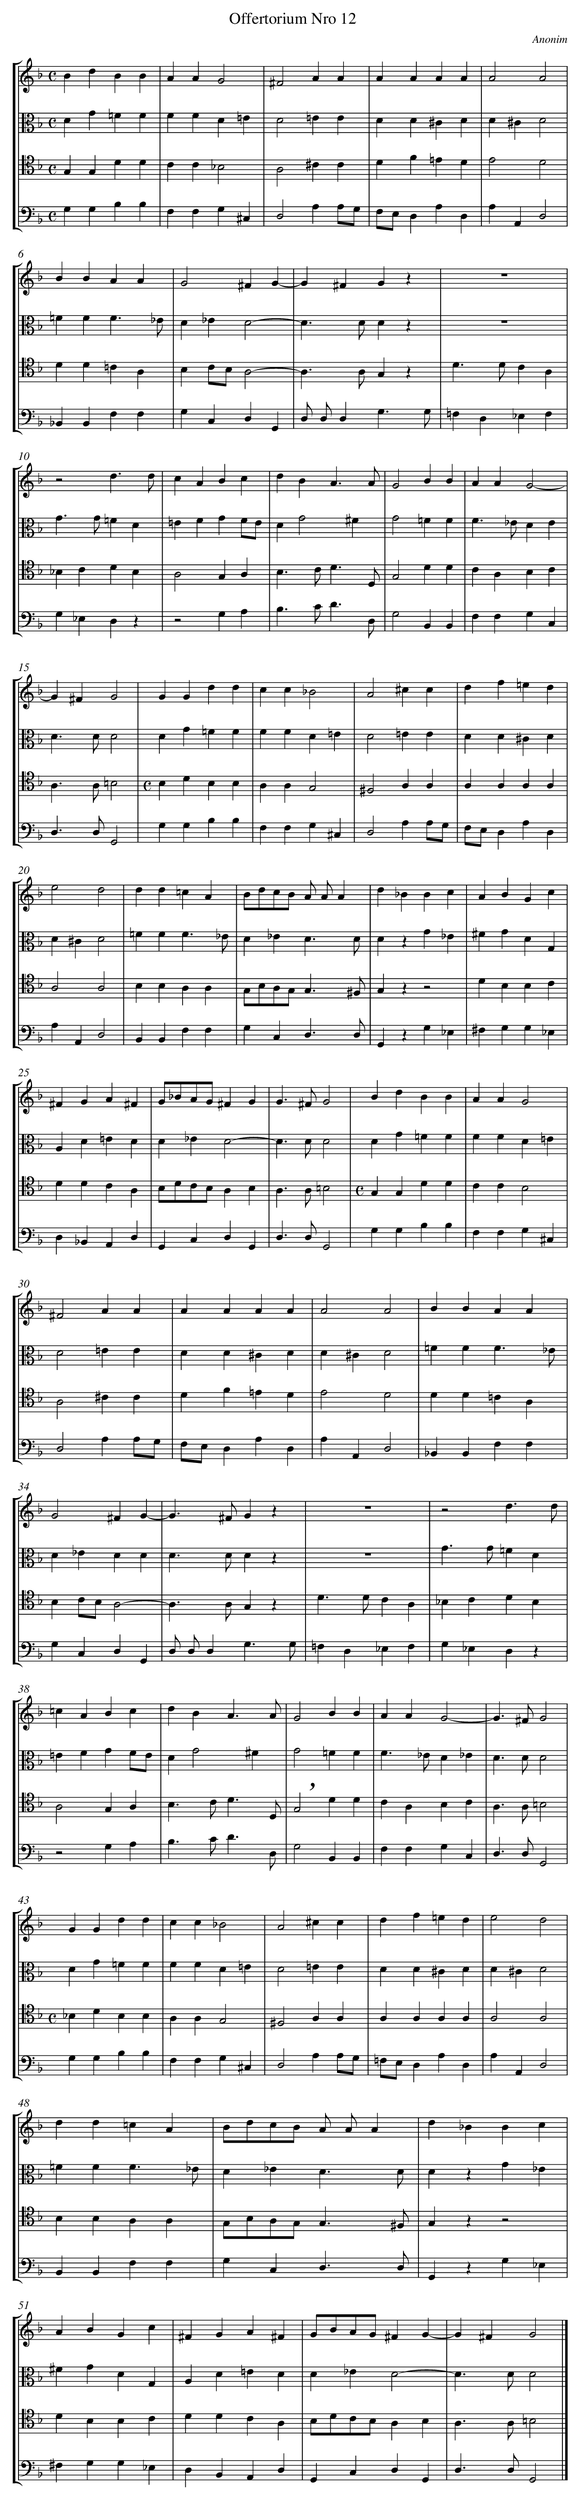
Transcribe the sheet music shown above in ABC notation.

X:1
T: Offertorium Nro 12
C: Anonim
L: 1/4
M: C
%%staves [1 2 3 4]
V: 1
V: 2 clef=alto
V: 3 clef=tenor
V: 4 clef=bass
K: F
[V:1] BdBB |
[V:2] DG=FF |
[V:3] G,G,DD |
[V:4] G,G,B,B, |
[V:1] AAG2 |
[V:2] FFD=E |
[V:3] CC_B,2 |
[V:4] F,F,G,^C, |
[V:1] ^F2AA |
[V:2] D2=EE |
[V:3] A,2^CC |
[V:4] D,2A,A,/G,/ |
[V:1] AAAA |
[V:2] DD^CD |
[V:3] DF=ED |
[V:4] F,/E,/D,A,D, |
[V:1] A2A2 |
[V:2] D^CD2 |
[V:3] E2D2 |
[V:4] A,A,,D,2 |
[V:1] BBAA |
[V:2] =FFF3/_E/ |
[V:3] DD=CA, |
[V:4] _B,,B,,F,F, |
[V:1] G2^FG- |
[V:2] D_ED2- |
[V:3] B,C/B,/A,2- |
[V:4] G,C,D,G,, |
[V:1] G^FGz |
[V:2] D>DDz |
[V:3] A,>A,G,z |
[V:4] D,/ D,/D,G,3/G,/ |
[V:1] z4 |
[V:2] z4 |
[V:3] D>DCA, |
[V:4] =F,D,_E,F, |
[V:1] z2d3/d/ |
[V:2] G>G=FD |
[V:3] _B,CDB, |
[V:4] G,_E,D,z |
[V:1] cABc |
[V:2] =EFGF/E/ |
[V:3] A,2G,A, |
[V:4] z2G,A, |
[V:1] dBA3/A/ |
[V:2] DG2^F |
[V:3] B,>CD3/D,/ |
[V:4] B,>CD3/D,/ |
[V:1] G2BB |
[V:2] G2=FF |
[V:3] G,2DD |
[V:4] G,2B,,B,, |
[V:1] AAG2- |
[V:2] F>_EDE |
[V:3] CA,B,C |
[V:4] F,F,G,C, |
[V:1] G^FG2 |
[V:2] D>DD2 |
[V:3] A,>A,=B,2 |
[V:4] D,>D,G,,2 |
[V:1] GGdd |
[V:2] DG=FF |
[V:3] [M:C]B,DB,B, |
[V:4] G,G,B,B, |
[V:1] cc_B2 |
[V:2] FFD=E |
[V:3] A,A,G,2 |
[V:4] F,F,G,^C, |
[V:1] A2^cc |
[V:2] D2=EE |
[V:3] ^F,2A,A, |
[V:4] D,2A,A,/G,/ |
[V:1] df=ed |
[V:2] DD^CD |
[V:3] A,A,A,A, |
[V:4] F,/E,/D,A,D, |
[V:1] e2d2 |
[V:2] D^CD2 |
[V:3] A,2A,2 |
[V:4] A,A,,D,2 |
[V:1] dd=cA |
[V:2] =FFF3/_E/ |
[V:3] B,B,A,A, |
[V:4] B,,B,,F,F, |
[V:1] B/d/c/B/ A/ A/A |
[V:2] D_ED3/D/ |
[V:3] G,/B,/A,/G,<G,^F,/ |
[V:4] G,C,D,3/D,/ |
[V:1] d_BBc |
[V:2] DzG_E |
[V:3] G,zz2 |
[V:4] G,,zG,_E, |
[V:1] ABGc |
[V:2] ^FGDG, |
[V:3] DB,B,C |
[V:4] ^F,G,G,_E, |
[V:1] ^FGA^F |
[V:2] A,D=ED |
[V:3] DDCA, |
[V:4] D,_B,,A,,D, |
[V:1] G/_B/A/G/^FG |
[V:2] D_ED2- |
[V:3] B,/D/C/B,/A,B, |
[V:4] G,,C,D,G,, |
[V:1] G>^FG2 |
[V:2] D>DD2 |
[V:3] A,>A,=B,2 |
[V:4] D,>D,G,,2 |
[V:1] BdBB |
[V:2] DG=FF |
[V:3] [M:C]G,G,DD |
[V:4] G,G,B,B, |
[V:1] AAG2 |
[V:2] FFD=E |
[V:3] CCB,2 |
[V:4] F,F,G,^C, |
[V:1] ^F2AA |
[V:2] D2=EE |
[V:3] A,2^CC |
[V:4] D,2A,A,/G,/ |
[V:1] AAAA |
[V:2] DD^CD |
[V:3] DF=ED |
[V:4] F,/E,/D,A,D, |
[V:1] A2A2 |
[V:2] D^CD2 |
[V:3] E2D2 |
[V:4] A,A,,D,2 |
[V:1] BBAA |
[V:2] =FFF3/_E/ |
[V:3] DD=CA, |
[V:4] _B,,B,,F,F, |
[V:1] G2^FG- |
[V:2] D_EDD |
[V:3] B,C/B,/A,2- |
[V:4] G,C,D,G,, |
[V:1] G>^FGz |
[V:2] D>DDz |
[V:3] A,>A,G,z |
[V:4] D,/ D,/D,G,3/G,/ |
[V:1] z4 |
[V:2] z4 |
[V:3] D>DCA, |
[V:4] =F,D,_E,F, |
[V:1] z2d3/d/ |
[V:2] G>G=FD |
[V:3] _B,CDB, |
[V:4] G,_E,D,z |
[V:1] =cABc |
[V:2] =EFGF/E/ |
[V:3] A,2G,A, |
[V:4] z2G,A, |
[V:1] dBA3/A/ |
[V:2] DG2^F |
[V:3] B,>CD3/D,/ |
[V:4] B,>CD3/D,/ |
[V:1] G2BB |
[V:2] G2=FF |
[V:3] !breath!G,2DD |
[V:4] G,2B,,B,, |
[V:1] AAG2- |
[V:2] F>_ED_E |
[V:3] CA,B,C |
[V:4] F,F,G,C, |
[V:1] G>^FG2 |
[V:2] D>DD2 |
[V:3] A,>A,=B,2 |
[V:4] D,>D,G,,2 |
[V:1] GGdd |
[V:2] DG=FF |
[V:3] [M:C]_B,DB,B, |
[V:4] G,G,B,B, |
[V:1] cc_B2 |
[V:2] FFD=E |
[V:3] A,A,G,2 |
[V:4] F,F,G,^C, |
[V:1] A2^cc |
[V:2] D2=EE |
[V:3] ^F,2A,A, |
[V:4] D,2A,A,/G,/ |
[V:1] df=ed |
[V:2] DD^CD |
[V:3] A,A,A,A, |
[V:4] =F,/E,/D,A,D, |
[V:1] e2d2 |
[V:2] D^CD2 |
[V:3] A,2A,2 |
[V:4] A,A,,D,2 |
[V:1] dd=cA |
[V:2] =FFF3/_E/ |
[V:3] B,B,A,A, |
[V:4] B,,B,,F,F, |
[V:1] B/d/c/B/ A/ A/A |
[V:2] D_ED3/D/ |
[V:3] G,/B,/A,/G,<G,^F,/ |
[V:4] G,C,D,3/D,/ |
[V:1] d_BBc |
[V:2] DzG_E |
[V:3] G,zz2 |
[V:4] G,,zG,_E, |
[V:1] ABGc |
[V:2] ^FGDG, |
[V:3] DB,B,C |
[V:4] ^F,G,G,_E, |
[V:1] ^FGA^F |
[V:2] A,D=ED |
[V:3] DDCA, |
[V:4] D,B,,A,,D, |
[V:1] G/B/A/G/^FG- |
[V:2] D_ED2- |
[V:3] B,/D/C/B,/A,B, |
[V:4] G,,C,D,G,, |
[V:1] G^FG2 |]
[V:2] D>DD2 |]
[V:3] A,>A,=B,2 |]
[V:4] D,>D,G,,2 |]
